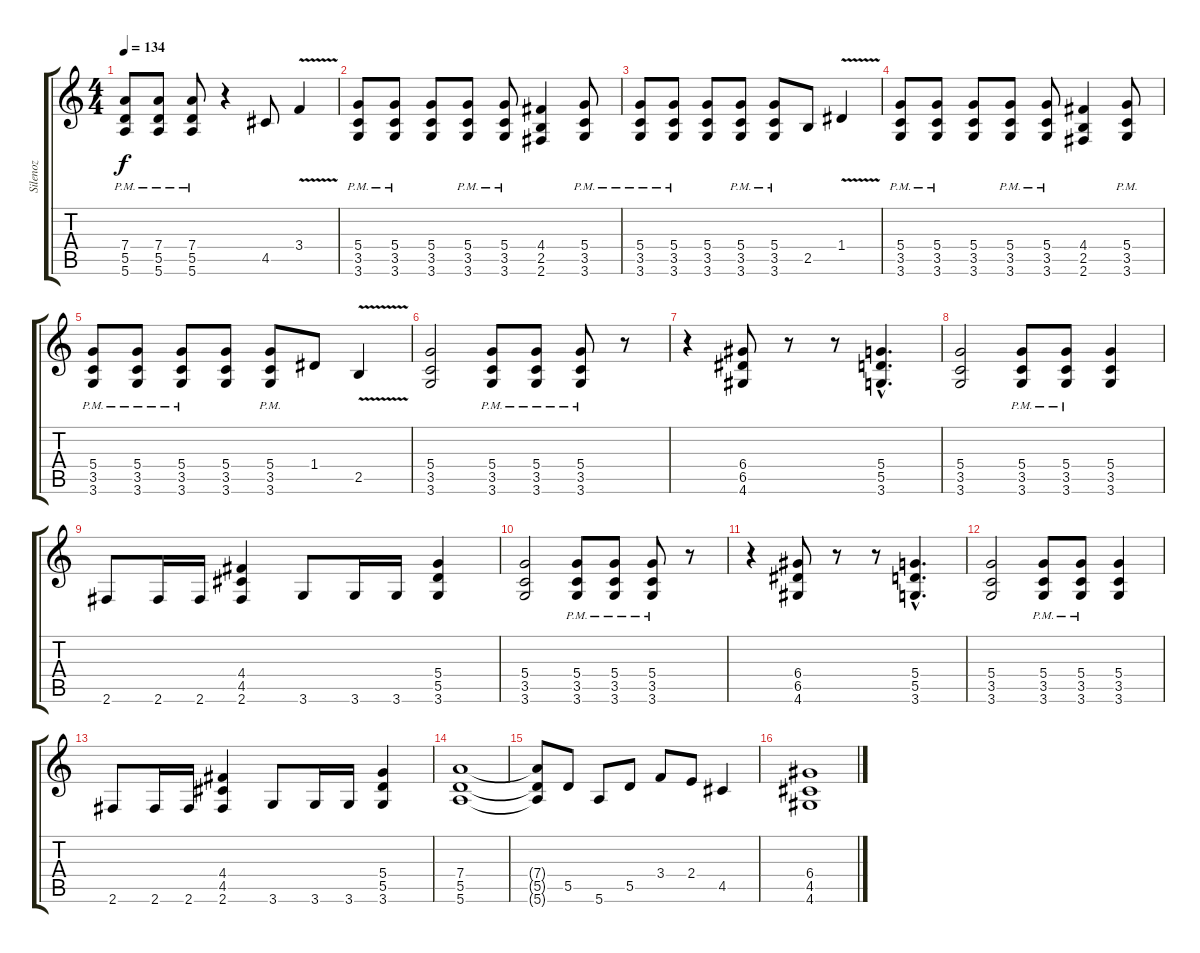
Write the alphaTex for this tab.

\track ("Silenoz" "Silenoz") {instrument distortionguitar}
\staff {score tabs}
\tuning (E4 B3 G3 D3 A2 E2) {hide}
\ts (4 4)
\tempo 134
\clef g2
\ks c
(7.4{pm} 5.5{pm} 5.6{pm}).8{dy f} (7.4{pm} 5.5{pm} 5.6{pm}).8 (7.4{pm} 5.5{pm} 5.6{pm}).8 r.4 4.5.8 3.4{v}.4 |
(5.4{pm} 3.5{pm} 3.6{pm}).8 (5.4{pm} 3.5{pm} 3.6{pm}).8 (5.4 3.5 3.6).8 (5.4{pm} 3.5{pm} 3.6{pm}).8 (5.4{pm} 3.5{pm} 3.6{pm}).8 (4.4 2.5 2.6).4 (5.4{pm} 3.5{pm} 3.6{pm}).8 |
(5.4{pm} 3.5{pm} 3.6{pm}).8 (5.4{pm} 3.5{pm} 3.6{pm}).8 (5.4 3.5 3.6).8 (5.4{pm} 3.5{pm} 3.6{pm}).8 (5.4{pm} 3.5{pm} 3.6{pm}).8 2.5.8 1.4{v}.4 |
(5.4{pm} 3.5{pm} 3.6{pm}).8 (5.4{pm} 3.5{pm} 3.6{pm}).8 (5.4 3.5 3.6).8 (5.4{pm} 3.5{pm} 3.6{pm}).8 (5.4{pm} 3.5{pm} 3.6{pm}).8 (4.4 2.5 2.6).4 (5.4{pm} 3.5{pm} 3.6{pm}).8 |
(5.4{pm} 3.5{pm} 3.6{pm}).8 (5.4{pm} 3.5{pm} 3.6{pm}).8 (5.4{pm} 3.5{pm} 3.6{pm}).8 (5.4 3.5 3.6).8 (5.4{pm} 3.5{pm} 3.6{pm}).8 1.4.8 2.5{v}.4 |
(5.4 3.5 3.6).2 (5.4{pm} 3.5{pm} 3.6{pm}).8 (5.4{pm} 3.5{pm} 3.6{pm}).8 (5.4{pm} 3.5{pm} 3.6{pm}).8 r.8 |
r.4 (6.4 6.5 4.6).8 r.8 r.8 (5.4{hac} 5.5{hac} 3.6{hac}).4{d} |
(5.4 3.5 3.6).2 (5.4{pm} 3.5{pm} 3.6{pm}).8 (5.4{pm} 3.5{pm} 3.6{pm}).8 (5.4 3.5 3.6).4 |
2.6.8 2.6.16 2.6.16 (4.4 4.5 2.6).4 3.6.8 3.6.16 3.6.16 (5.4 5.5 3.6).4 |
(5.4 3.5 3.6).2 (5.4{pm} 3.5{pm} 3.6{pm}).8 (5.4{pm} 3.5{pm} 3.6{pm}).8 (5.4{pm} 3.5{pm} 3.6{pm}).8 r.8 |
r.4 (6.4 6.5 4.6).8 r.8 r.8 (5.4{hac} 5.5{hac} 3.6{hac}).4{d} |
(5.4 3.5 3.6).2 (5.4{pm} 3.5{pm} 3.6{pm}).8 (5.4{pm} 3.5{pm} 3.6{pm}).8 (5.4 3.5 3.6).4 |
2.6.8 2.6.16 2.6.16 (4.4 4.5 2.6).4 3.6.8 3.6.16 3.6.16 (5.4 5.5 3.6).4 |
(7.4 5.5 5.6).1 |
(7.4{t} 5.5{t} 5.6{t}).8 5.5.8 5.6.8 5.5.8 3.4.8 2.4.8 4.5.4 |
(6.4 4.5 4.6).1
